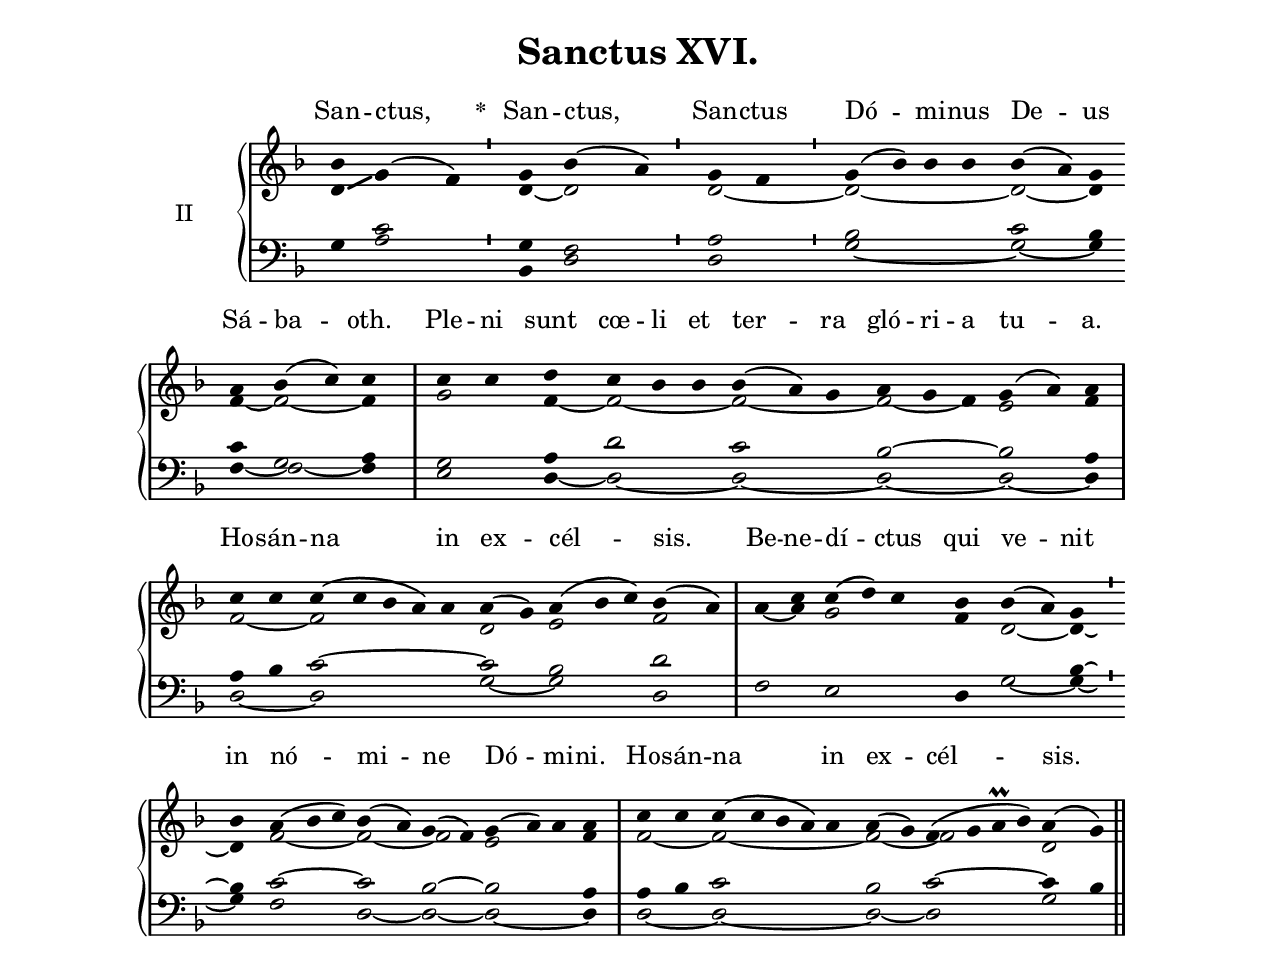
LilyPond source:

\version "2.18"
\include "gregorian.ly"
\include "noh2.ily"

%Page reference: page v.89
%(volume.page)

global = {
 \key g \dorian
 \cadenzaOn 
 \override Glissando #'thickness = #2.0
}

\header {
  title = \markup \center-column {"Sanctus XVI." \vspace #1 }
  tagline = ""
  composer = ""
}

\paper {
 #(include-special-characters)
  oddHeaderMarkup = \markup \fill-line {
    \line {}
    \center-column {
      \on-the-fly #first-page     " "
      \on-the-fly #not-first-page ""
    }
    \line { \on-the-fly #print-page-number-check-first \fromproperty #'page:page-number-string }
  }
  evenHeaderMarkup = \markup \fill-line {
    \line { \on-the-fly #print-page-number-check-first \fromproperty #'page:page-number-string }
    \center-column { "" }
    \line {}
  }
}

chantText = \lyricmode {
San -- ctus, 
\set stanza = " * " San -- ctus, San -- ctus Dó -- mi -- nus De -- us Sá -- ba -- oth. 
Ple -- ni sunt cœ -- li et ter -- ra gló -- ri -- a tu -- a. 
Ho -- sán -- na in ex -- cél -- sis. 
Be -- ne -- dí -- ctus qui ve -- nit in nó -- mi -- ne Dó -- mi -- ni. 
Ho -- sán -- na in ex -- cél -- sis. }

chantMusic = {
\tieDown   bes'4 g'4 ( f'4) \divisioMinima
 g'4 bes'4 ( a'4) \divisioMinima
 g'4 f'4 \divisioMinima
 g'4 ( bes'4) bes'4 bes'4 bes'4 ( a'4) g'4 \forceBreak
 a'4 bes'4 ( c''4) c''4 \divisioMaxima
 c''4 c''4 d''4 c''4 bes'4 bes'4 bes'4 ( a'4) g'4 a'4 g'4 f'4 g'4 ( a'4) a'4 \divisioMaxima
 \forceBreak
 c''4 c''4 c''4 ( c''4 bes'4 a'4) a'4 a'4 ( g'4) a'4 ( bes'4 c''4) bes'4 ( a'4) \divisioMaxima
 a'4 c''4 c''4 ( d''4) c''4 bes'4 bes'4 ( a'4) g'4 \divisioMinima
 \forceBreak
 bes'4 a'4 ( bes'4 c''4) bes'4 ( a'4) g'4 ( f'4) g'4 ( a'4) a'4 a'4 \divisioMaxima
 c''4 c''4 c''4 ( c''4 bes'4 a'4) a'4 a'4 ( g'4) f'4 ( g'4 a'\prall bes'4) a'4 ( g'4) \finalis

}

altoMusic = {
d'4 -\tweak Glissando.Y-offset #-0.8 \glissando g'4 f'4 \divisioMinima
d'4 ~ d'2 \divisioMinima
d'2 ~ \divisioMinima
d'2*4/2 ~ d'2 ~ d'4 f'4 ~ f'2 ~ f'4 \divisioMaxima
g'2 f'4 ~ f'2*3/2 ~ f'2*3/2 ~ f'2 ~ f'4 e'2 f'4 \divisioMaxima
f'2 ~ f'2*5/2 d'2 e'2*3/2 f'2 \divisioMaxima
a'4 ~ a'4 g'2*3/2 f'4 d'2 ~ d'4 ~ \divisioMinima
d'4 f'2*3/2 ~ f'2 ~ f'2 e'2*3/2 f'4 \divisioMaxima
f'2 ~ f'2*5/2 ~ f'2 ~ f'2*4/2 d'2 \finalis
}

tenorMusic = {
g4 c'2 \divisioMinima
g4 f2 \divisioMinima
a2 \divisioMinima
bes2*4/2 c'2 bes4 c'4 g2 a4 \divisioMaxima
g2 a4 d'2*3/2 c'2*3/2 bes2*3/2 ~ bes2 a4 \divisioMaxima
a4 bes4 c'2*5/2 ~ c'2 bes2*3/2 d'2 \divisioMaxima
r2*8/2 bes4 ~ \divisioMinima
bes4 c'2*3/2 ~ c'2 bes2 ~ bes2*3/2 a4 \divisioMaxima
a4 bes4 c'2*5/2 bes2 c'2*4/2 ~ c'4 bes4 \finalis
}

bassMusic = {
r4 a2 \divisioMinima
bes,4 d2 \divisioMinima
d2 \divisioMinima
g2*4/2 ~ g2 ~ g4 f4 ~ f2 ~ f4 \divisioMaxima
e2 d4 ~ d2*3/2 ~ d2*3/2 ~ d2*3/2 ~ d2 ~ d4 \divisioMaxima
d2 ~ d2*5/2 g2 ~ g2*3/2 d2 \divisioMaxima
f2 e2*3/2 d4 g2 ~ g4 ~ \divisioMinima
g4 f2*3/2 d2 ~ d2 ~ d2*3/2 ~ d4 \divisioMaxima
d2 ~ d2*5/2 ~ d2 ~ d2*4/2 g2 \finalis
}

voiceLines = {
\voiceLineStyle


}

\score{
  <<
    \new GrandStaff <<
      \set GrandStaff.autoBeaming = ##f
      \set GrandStaff.instrumentName = \markup \center-column {
        "II"
      }
      \new Staff = up <<
        \new Voice = "chant" {
          \voiceOne \global \chantMusic
        }
        \new Voice {
          \voiceTwo \global \altoMusic
        }
      >>

      \new Staff = down <<
        \clef bass
        \new Voice {
          \voiceOne \global \tenorMusic
        }
        \new Voice {
          \voiceTwo \global \bassMusic
        }
	\new Voice {
        \voiceThree \global \voiceLines
        }
      >>
    >>
    \new Lyrics \lyricsto chant {
      \chantText
    }
  >>
  \layout{
  }
  \midi{
    \tempo 4 = 125
  }
}
